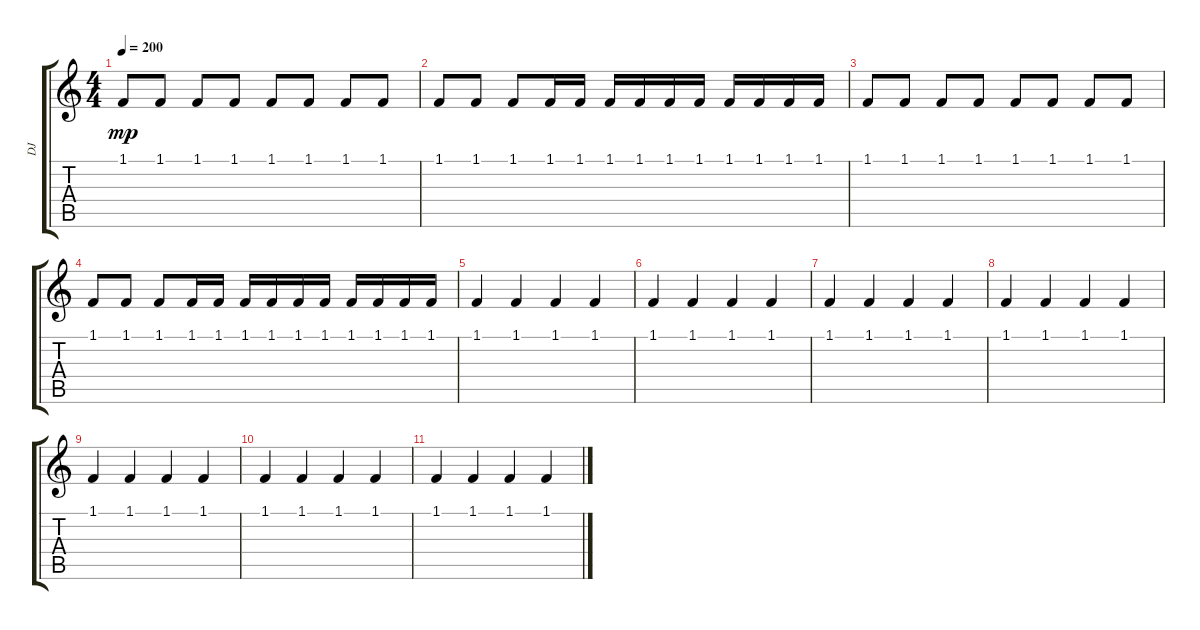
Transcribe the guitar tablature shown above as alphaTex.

\track ("DJ" "DJ") {instrument melodictom}
\staff {score tabs}
\tuning (E4 B3 G3 D3 A2 E2) {hide}
\ts (4 4)
\tempo 200
\clef g2
\ks c
1.1.8{dy mp} 1.1.8 1.1.8 1.1.8 1.1.8 1.1.8 1.1.8 1.1.8 |
1.1.8 1.1.8 1.1.8 1.1.16 1.1.16 1.1.16 1.1.16 1.1.16 1.1.16 1.1.16 1.1.16 1.1.16 1.1.16 |
1.1.8 1.1.8 1.1.8 1.1.8 1.1.8 1.1.8 1.1.8 1.1.8 |
1.1.8 1.1.8 1.1.8 1.1.16 1.1.16 1.1.16 1.1.16 1.1.16 1.1.16 1.1.16 1.1.16 1.1.16 1.1.16 |
1.1.4 1.1.4 1.1.4 1.1.4 |
1.1.4 1.1.4 1.1.4 1.1.4 |
1.1.4 1.1.4 1.1.4 1.1.4 |
1.1.4 1.1.4 1.1.4 1.1.4 |
1.1.4 1.1.4 1.1.4 1.1.4 |
1.1.4 1.1.4 1.1.4 1.1.4 |
1.1.4 1.1.4 1.1.4 1.1.4
